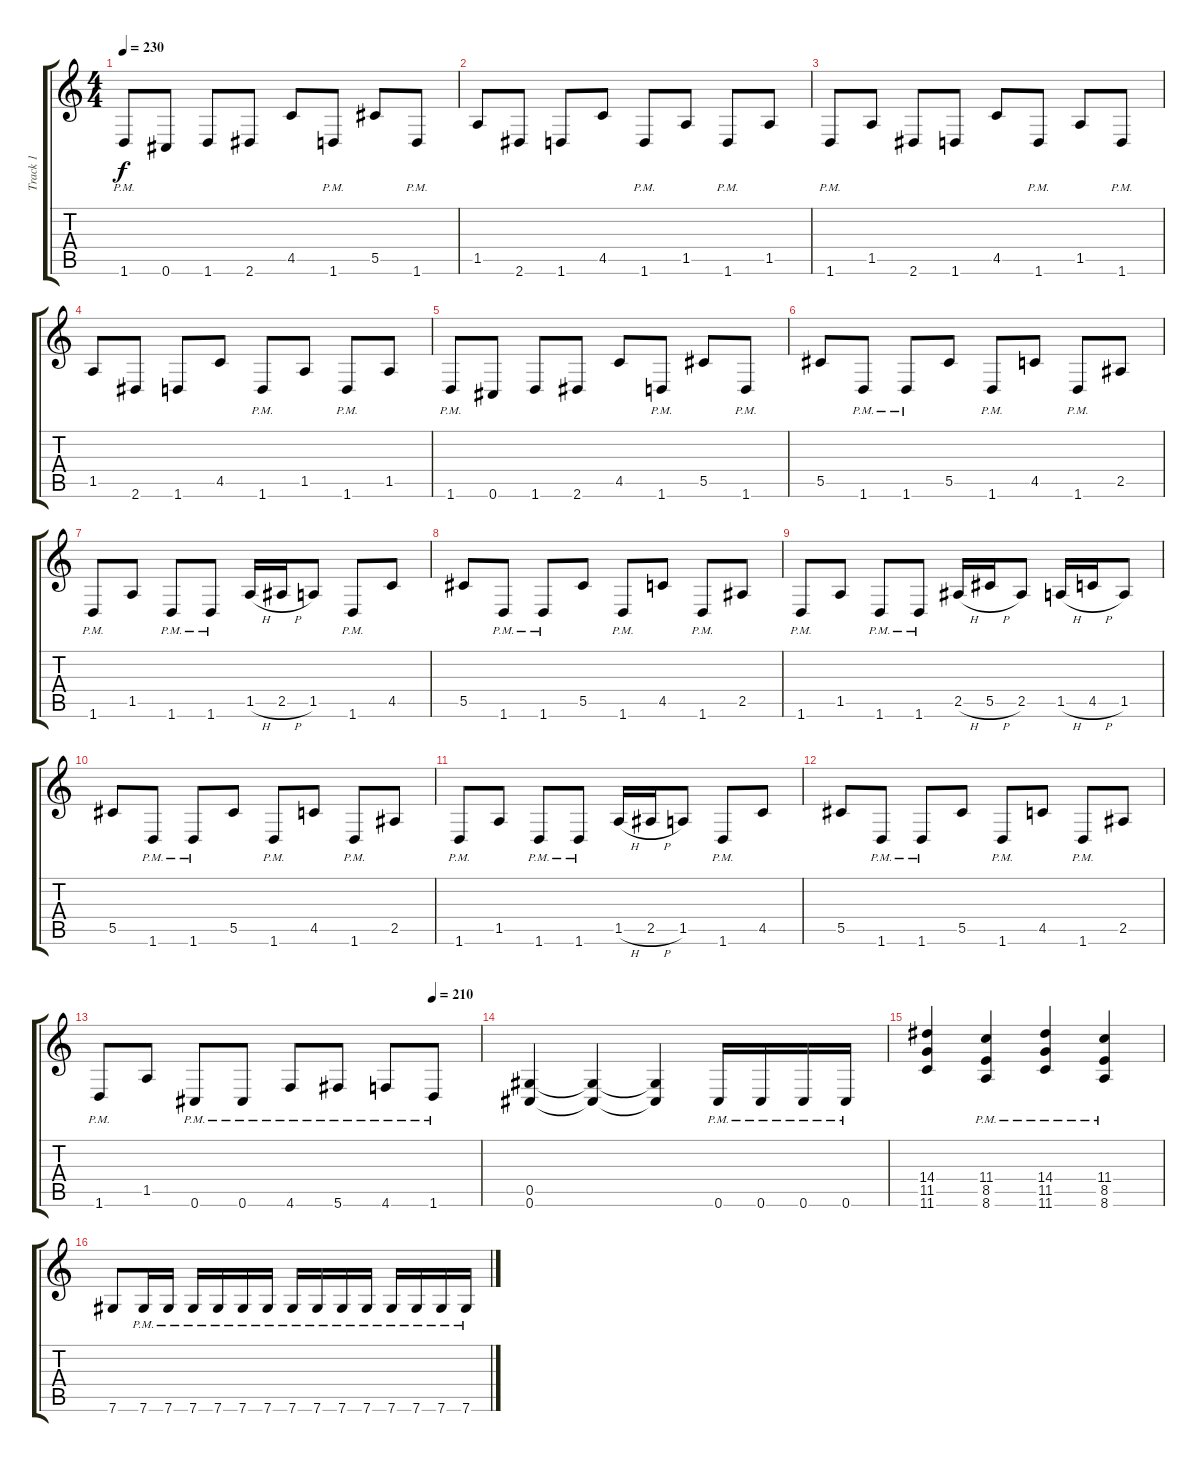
\track ("Track 1" "Track 1") {instrument distortionguitar}
\staff {score tabs}
\tuning (Eb4 Bb3 Gb3 Db3 Ab2 Db2) {hide}
\ts (4 4)
\tempo 230
\clef g2
\ks c
1.6{pm}.8{dy f} 0.6.8 1.6.8 2.6.8 4.5.8 1.6{pm}.8 5.5.8 1.6{pm}.8 |
1.5.8 2.6.8 1.6.8 4.5.8 1.6{pm}.8 1.5.8 1.6{pm}.8 1.5.8 |
1.6{pm}.8 1.5.8 2.6.8 1.6.8 4.5.8 1.6{pm}.8 1.5.8 1.6{pm}.8 |
1.5.8 2.6.8 1.6.8 4.5.8 1.6{pm}.8 1.5.8 1.6{pm}.8 1.5.8 |
1.6{pm}.8 0.6.8 1.6.8 2.6.8 4.5.8 1.6{pm}.8 5.5.8 1.6{pm}.8 |
5.5.8 1.6{pm}.8 1.6{pm}.8 5.5.8 1.6{pm}.8 4.5.8 1.6{pm}.8 2.5.8 |
1.6{pm}.8 1.5.8 1.6{pm}.8 1.6{pm}.8 1.5{h}.16 2.5{h}.16 1.5.8 1.6{pm}.8 4.5.8 |
5.5.8 1.6{pm}.8 1.6{pm}.8 5.5.8 1.6{pm}.8 4.5.8 1.6{pm}.8 2.5.8 |
1.6{pm}.8 1.5.8 1.6{pm}.8 1.6{pm}.8 2.5{h}.16 5.5{h}.16 2.5.8 1.5{h}.16 4.5{h}.16 1.5.8 |
5.5.8 1.6{pm}.8 1.6{pm}.8 5.5.8 1.6{pm}.8 4.5.8 1.6{pm}.8 2.5.8 |
1.6{pm}.8 1.5.8 1.6{pm}.8 1.6{pm}.8 1.5{h}.16 2.5{h}.16 1.5.8 1.6{pm}.8 4.5.8 |
5.5.8 1.6{pm}.8 1.6{pm}.8 5.5.8 1.6{pm}.8 4.5.8 1.6{pm}.8 2.5.8 |
\tempo (210 0.875)
1.6{pm}.8 1.5.8 0.6{pm}.8 0.6{pm}.8 4.6{pm}.8 5.6{pm}.8 4.6{pm}.8 1.6{pm}.8 |
(0.5 0.6).4 (0.5{t} 0.6{t}).4 (0.5{t} 0.6{t}).4 0.6{pm}.16 0.6{pm}.16 0.6{pm}.16 0.6{pm}.16 |
(14.4 11.5 11.6).4 (11.4{pm} 8.5{pm} 8.6{pm}).4 (14.4{pm} 11.5{pm} 11.6{pm}).4 (11.4{pm} 8.5{pm} 8.6{pm}).4 |
7.6.8 7.6{pm}.16 7.6{pm}.16 7.6{pm}.16 7.6{pm}.16 7.6{pm}.16 7.6{pm}.16 7.6{pm}.16 7.6{pm}.16 7.6{pm}.16 7.6{pm}.16 7.6{pm}.16 7.6{pm}.16 7.6{pm}.16 7.6{pm}.16
